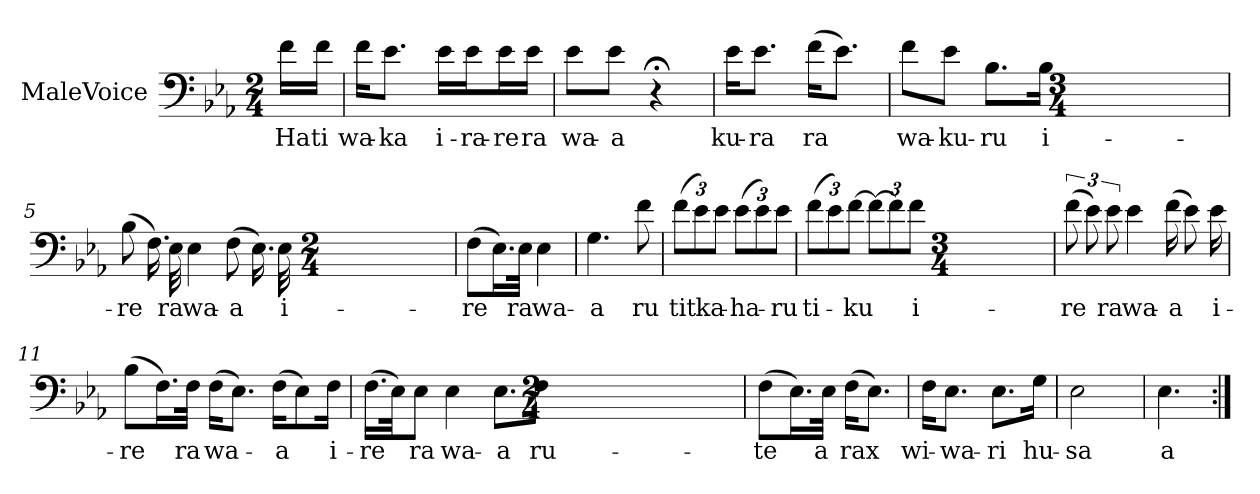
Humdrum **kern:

**kern	**text
*part1	*part1
*staff1	*staff1
*I"MaleVoice	*
*clefF4	*
*k[b-e-a-]	*
*M2/4	*
*MM76	*
=	=
16f\LL	Ha
16f\JJ	ti
=1	=1
16f\KL	wa-
8.e-\J	-ka
16e-\LL	i-
16e-\J	-ra-
16e-\L	-re
16e-\JJ	ra
=2	=2
8e-\L	wa-
8e-\J	-a
4r;<	.
=3	=3
16e-\KL	ku-
8.e-\J	-ra
(16f\KL	ra
8.e-\J)	.
=4	=4
8f\L	wa-
8e-\J	-ku-
8.B-\L	-ru
16B-\Jk	i-
*M3/4	*
=5	=5
(8B-	-re
16.F)	.
32E-	ra
4E-	wa-
(8F	-a
16.E-)	.
32E-	i-
*M2/4	*
=6	=6
(8F\L	-re
16.E-\L)	.
32E-\JJk	ra
4E-	wa-
=7	=7
4.G	-a
8f	ru
=8	=8
(12f\L	tit
12e-\)	.
12e-\J	ka-
(12e-\L	-ha-
12e-\)	.
12e-\J	-ru
=9	=9
(12f\L	ti-
12e-\)	.
[12f\J	-ku
12f\L_	.
12f\]	.
12f\J	i-
*M3/4	*
=10	=10
(12f	-re
12e-)	.
12e-	ra
4e-	wa-
(16f	-a
8e-)	.
16e-	i-
=11	=11
(8B-\L	-re
16.F\L)	.
32F\JJk	ra
(16F\KL	wa-
8.E-\J)	.
(16F\KL	-a
8E-\)	.
16F\Jk	i-
=12	=12
(16.F\LL	-re
32E-\Jk)	.
8E-\J	ra
4E-	wa-
8.E-\L	-a
16F\Jk	ru-
*M2/4	*
=13	=13
(8F\L	-te
16.E-\L)	.
32E-\JJk	a
(16F\KL	rax
8.E-\J)	.
=14	=14
16F\KL	wi-
8.E-\J	-wa-
8.E-\L	-ri
16G\Jk	hu-
=15	=15
2E-	-sa
=16	=16
4.E-	a
=:|!	=:|!
*-	*-
